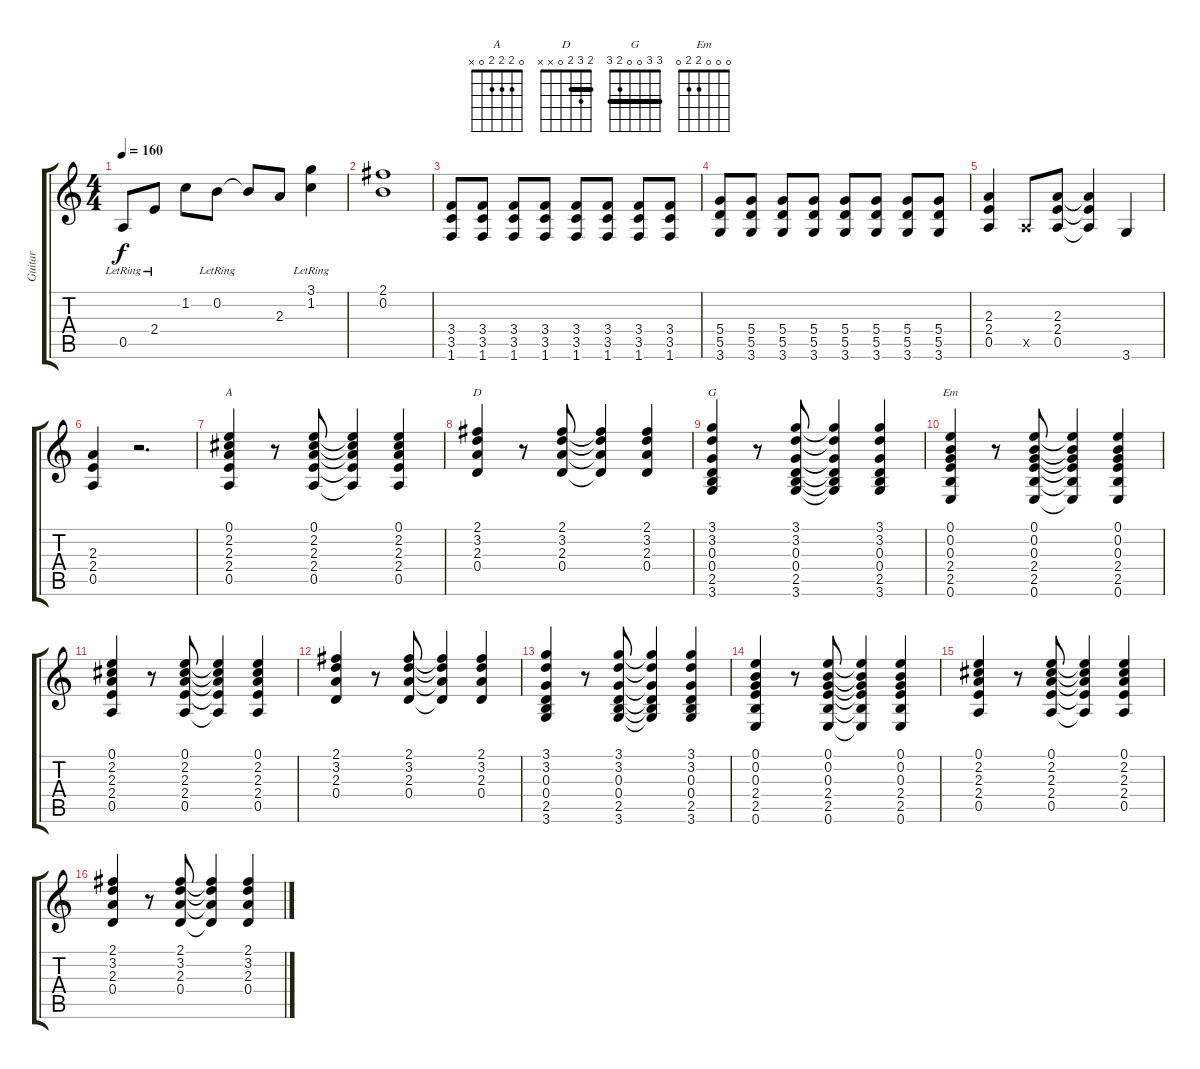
\track ("Guitar" "Guitar") {instrument overdrivenguitar}
\staff {score tabs}
\tuning (E4 B3 G3 D3 A2 E2) {hide}
\chord ("A" 0 2 2 2 0 x)
\chord ("D" 2 3 2 0 x x) {barre 2}
\chord ("G" 3 3 0 0 2 3) {barre 3}
\chord ("Em" 0 0 0 2 2 0)
\ts (4 4)
\tempo 160
\clef g2
\ks c
0.5{lr}.8{dy f instrument overdrivenguitar} 2.4{lr}.8 1.2.8 0.2{lr}.8 0.2{t}.8 2.3.8 (3.1{lr} 1.2).4 |
(2.1 0.2).1 |
(3.4 3.5 1.6).8 (3.4 3.5 1.6).8 (3.4 3.5 1.6).8 (3.4 3.5 1.6).8 (3.4 3.5 1.6).8 (3.4 3.5 1.6).8 (3.4 3.5 1.6).8 (3.4 3.5 1.6).8 |
(5.4 5.5 3.6).8 (5.4 5.5 3.6).8 (5.4 5.5 3.6).8 (5.4 5.5 3.6).8 (5.4 5.5 3.6).8 (5.4 5.5 3.6).8 (5.4 5.5 3.6).8 (5.4 5.5 3.6).8 |
(2.3 2.4 0.5).4 0.5{x}.8 (2.3 2.4 0.5).8 (2.3{t} 2.4{t} 0.5{t}).4 3.6.4 |
(2.3 2.4 0.5).4 r.2{d} |
(0.1 2.2 2.3 2.4 0.5).4{ch "A"} r.8 (0.1 2.2 2.3 2.4 0.5).8 (0.1{t} 2.2{t} 2.3{t} 2.4{t} 0.5{t}).4 (0.1 2.2 2.3 2.4 0.5).4 |
(2.1 3.2 2.3 0.4).4{ch "D"} r.8 (2.1 3.2 2.3 0.4).8 (2.1{t} 3.2{t} 2.3{t} 0.4{t}).4 (2.1 3.2 2.3 0.4).4 |
(3.1 3.2 0.3 0.4 2.5 3.6).4{ch "G"} r.8 (3.1 3.2 0.3 0.4 2.5 3.6).8 (3.1{t} 3.2{t} 0.3{t} 0.4{t} 2.5{t} 3.6{t}).4 (3.1 3.2 0.3 0.4 2.5 3.6).4 |
(0.1 0.2 0.3 2.4 2.5 0.6).4{ch "Em"} r.8 (0.1 0.2 0.3 2.4 2.5 0.6).8 (0.1{t} 0.2{t} 0.3{t} 2.4{t} 2.5{t} 0.6{t}).4 (0.1 0.2 0.3 2.4 2.5 0.6).4 |
(0.1 2.2 2.3 2.4 0.5).4 r.8 (0.1 2.2 2.3 2.4 0.5).8 (0.1{t} 2.2{t} 2.3{t} 2.4{t} 0.5{t}).4 (0.1 2.2 2.3 2.4 0.5).4 |
(2.1 3.2 2.3 0.4).4 r.8 (2.1 3.2 2.3 0.4).8 (2.1{t} 3.2{t} 2.3{t} 0.4{t}).4 (2.1 3.2 2.3 0.4).4 |
(3.1 3.2 0.3 0.4 2.5 3.6).4 r.8 (3.1 3.2 0.3 0.4 2.5 3.6).8 (3.1{t} 3.2{t} 0.3{t} 0.4{t} 2.5{t} 3.6{t}).4 (3.1 3.2 0.3 0.4 2.5 3.6).4 |
(0.1 0.2 0.3 2.4 2.5 0.6).4 r.8 (0.1 0.2 0.3 2.4 2.5 0.6).8 (0.1{t} 0.2{t} 0.3{t} 2.4{t} 2.5{t} 0.6{t}).4 (0.1 0.2 0.3 2.4 2.5 0.6).4 |
(0.1 2.2 2.3 2.4 0.5).4 r.8 (0.1 2.2 2.3 2.4 0.5).8 (0.1{t} 2.2{t} 2.3{t} 2.4{t} 0.5{t}).4 (0.1 2.2 2.3 2.4 0.5).4 |
(2.1 3.2 2.3 0.4).4 r.8 (2.1 3.2 2.3 0.4).8 (2.1{t} 3.2{t} 2.3{t} 0.4{t}).4 (2.1 3.2 2.3 0.4).4
